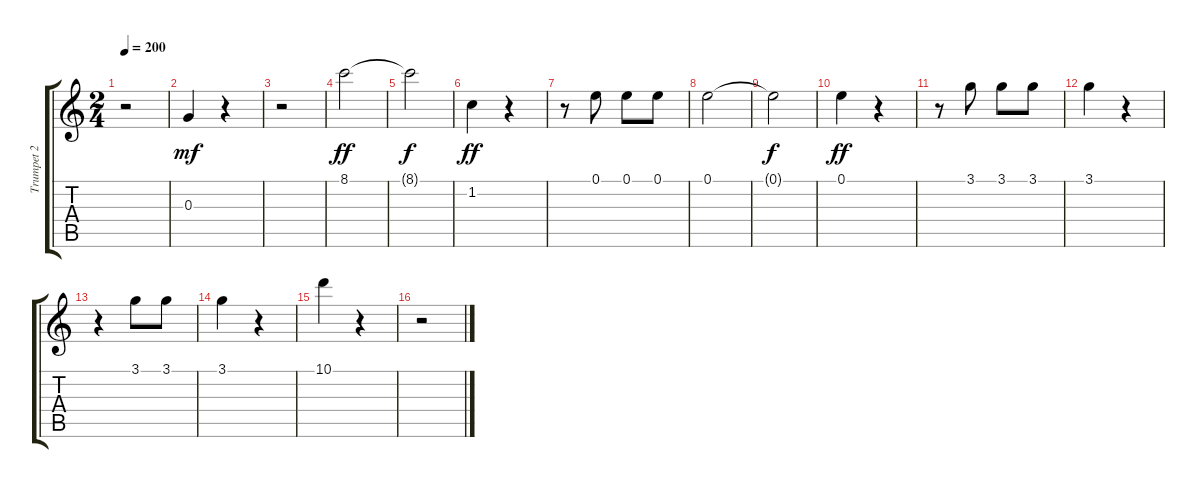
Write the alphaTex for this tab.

\track ("Trumpet 2" "Trumpet 2") {instrument acousticguitarnylon}
\staff {score tabs}
\tuning (E4 B3 G3 D3 A2 E2) {hide}
\ts (2 4)
\tempo 200
\clef g2
\ks c
r.2{dy mf} |
0.3.4 r.4 |
r.2 |
8.1.2{dy ff} |
8.1{t}.2{dy f} |
1.2.4{dy ff} r.4 |
r.8 0.1.8 0.1.8 0.1.8 |
0.1.2 |
0.1{t}.2{dy f} |
0.1.4{dy ff} r.4 |
r.8 3.1.8 3.1.8 3.1.8 |
3.1.4 r.4 |
r.4 3.1.8 3.1.8 |
3.1.4 r.4 |
10.1.4 r.4 |
r.2
